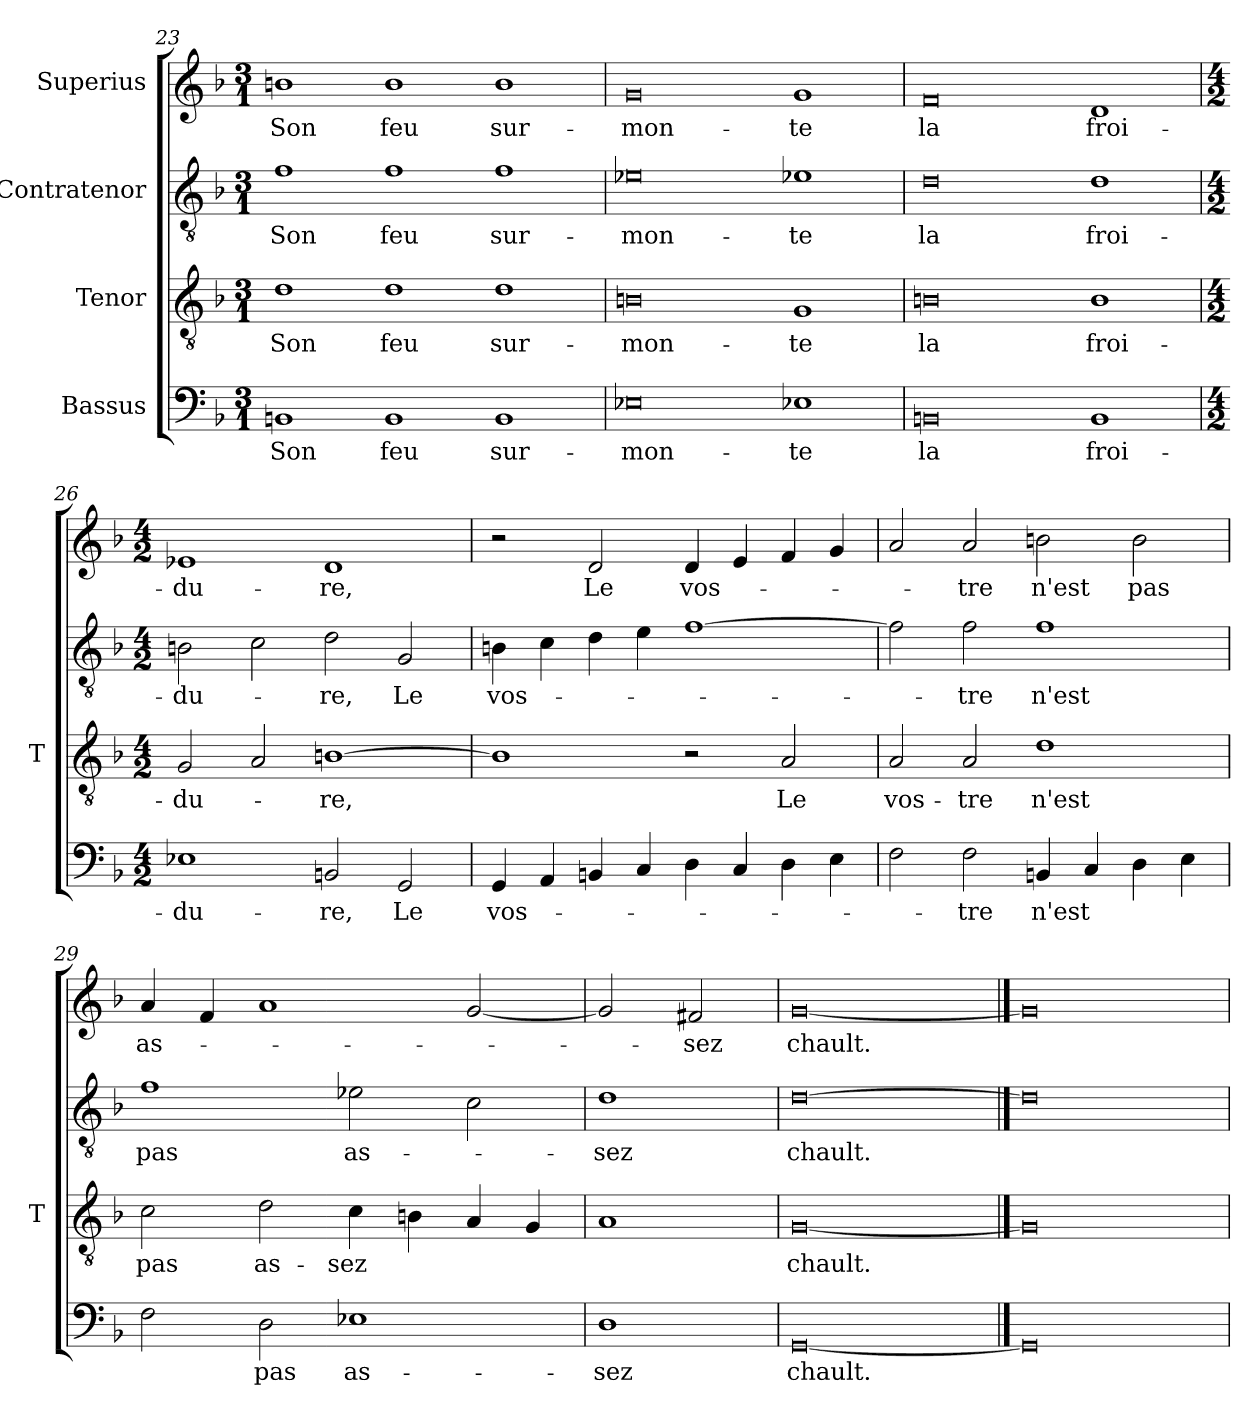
**kern	**text	**kern	**text	**kern	**text	**kern	**text
*part4	*part4	*part3	*part3	*part2	*part2	*part1	*part1
*staff4	*staff4	*staff3	*staff3	*staff2	*staff2	*staff1	*staff1
*I"Bassus	*	*I"Tenor	*	*I"Contratenor	*	*I"Superius	*
*	*	*I'T	*	*	*	*	*
*clefF4	*	*clefGv2	*	*clefGv2	*	*clefG2	*
*k[b-]	*	*k[b-]	*	*k[b-]	*	*k[b-]	*
*M3/1	*	*M3/1	*	*M3/1	*	*M3/1	*
=23	=23	=23	=23	=23	=23	=23	=23
1BB	-Son	1d	-Son	1f	-Son	1b	-Son
1BB	-feu	1d	-feu	1f	-feu	1b	-feu
1BB	sur-	1d	sur-	1f	sur-	1b	sur-
=24	=24	=24	=24	=24	=24	=24	=24
0E-X	mon-	0Bn	mon-	0e-X	mon-	0g	mon-
1E-X	-te	1G	-te	1e-X	-te	1g	-te
=25	=25	=25	=25	=25	=25	=25	=25
0BB	-la	0Bn	-la	0d	-la	0f	-la
1BB	froi-	1B	froi-	1d	froi-	1d	froi-
=26	=26	=26	=26	=26	=26	=26	=26
*M4/2	*	*M4/2	*	*M4/2	*	*M4/2	*
1E-X	du-	2G	du-	2B	du-	1e-X	du-
.	.	2A	.	2c	.	.	.
2BB	-re,	[1Bn	-re,	2d	-re,	1d	-re,
2GG	-Le	.	.	2G	-Le	.	.
=27	=27	=27	=27	=27	=27	=27	=27
4GG	vos-	1B]	.	4B	vos-	2r	.
4AA	.	.	.	4c	.	.	.
4BB	.	.	.	4d	.	2d	-Le
4C	.	.	.	4e	.	.	.
4D	.	2r	.	[1f	.	4d	vos-
4C	.	.	.	.	.	4e	.
4D	.	2A	-Le	.	.	4f	.
4E	.	.	.	.	.	4g	.
=28	=28	=28	=28	=28	=28	=28	=28
2F	.	2A	vos-	2f]	.	2a	.
2F	-tre	2A	-tre	2f	-tre	2a	-tre
4BB	-n'est	1d	-n'est	1f	-n'est	2b	-n'est
4C	.	.	.	.	.	.	.
4D	.	.	.	.	.	2b	-pas
4E	.	.	.	.	.	.	.
=29	=29	=29	=29	=29	=29	=29	=29
2F	.	2c	-pas	1f	-pas	4a	as-
.	.	.	.	.	.	4f	.
2D	-pas	2d	as-	.	.	1a	.
1E-X	as-	4c	-sez	2e-X	as-	.	.
.	.	4Bn	.	.	.	.	.
.	.	4A	.	2c	.	[2g	.
.	.	4G	.	.	.	.	.
=30	=30	=30	=30	=30	=30	=30	=30
1D	-sez	1A	.	1d	-sez	2g]	.
.	.	.	.	.	.	2f#X	-sez
=31	=31	=31	=31	=31	=31	=31	=31
[0GG	-chault.	[0G	-chault.	[0d	-chault.	[0g	-chault.
==32	==32	==32	==32	==32	==32	==32	==32
0GG]	.	0G]	.	0d]	.	0g]	.
=	=	=	=	=	=	=	=
*-	*-	*-	*-	*-	*-	*-	*-
